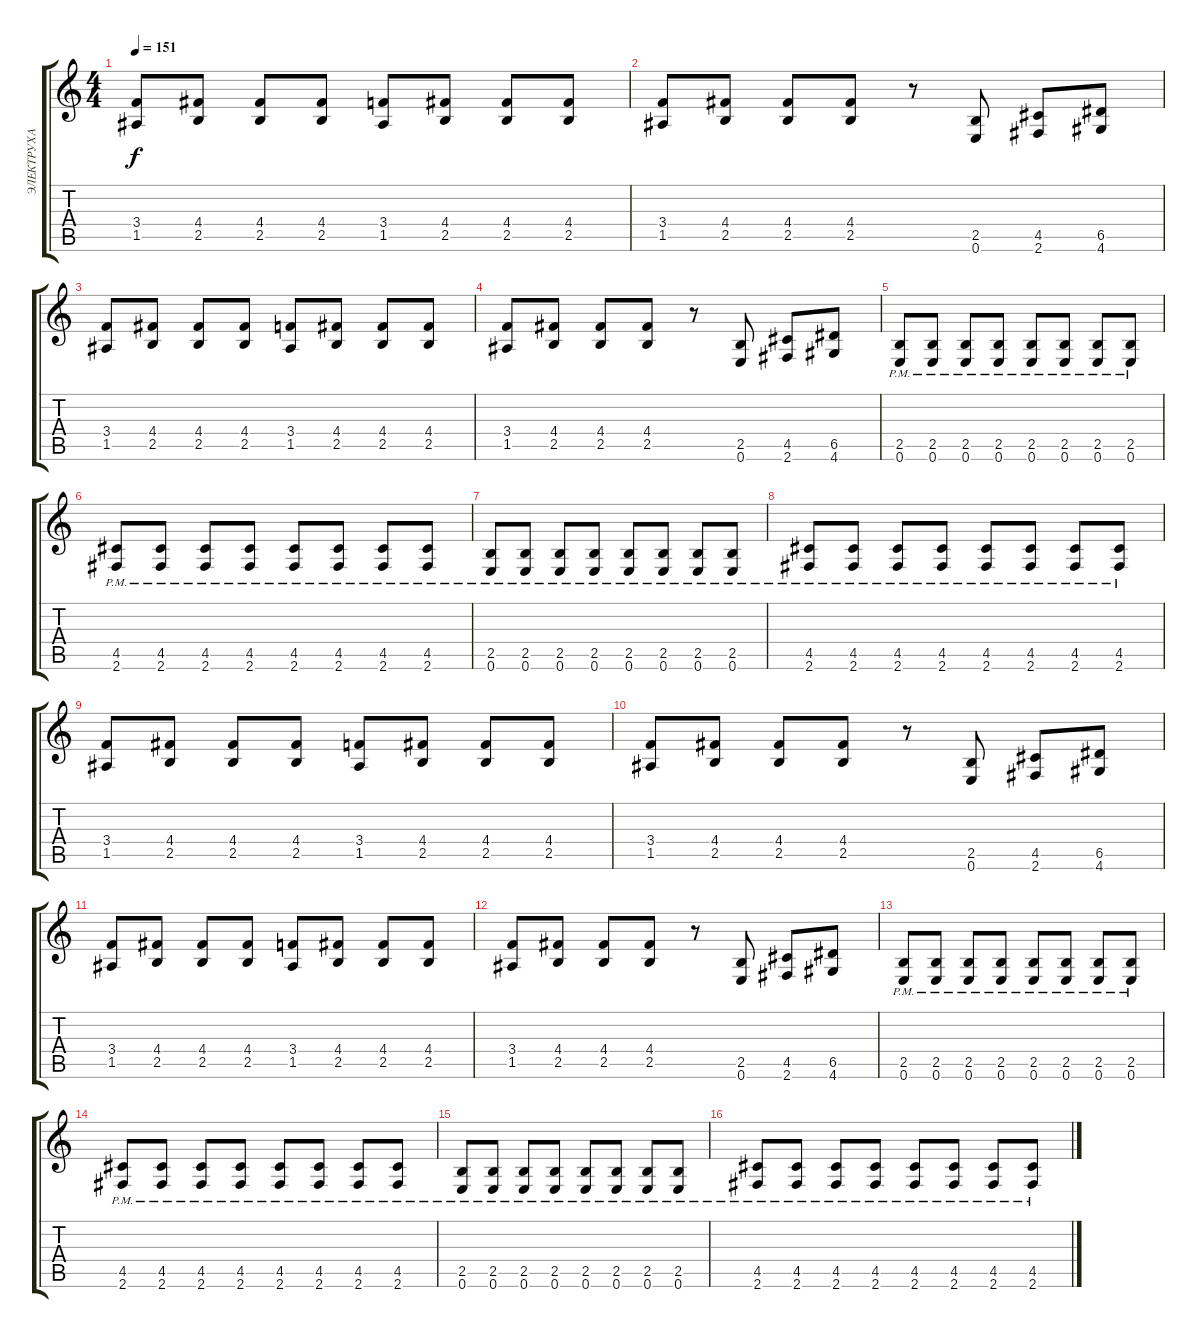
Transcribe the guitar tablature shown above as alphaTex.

\track ("ЭЛЕКТРУХА" "ЭЛЕКТРУХА") {instrument distortionguitar}
\staff {score tabs}
\tuning (E4 B3 G3 D3 A2 E2) {hide}
\ts (4 4)
\tempo 151
\clef g2
\ks c
(3.4 1.5).8{dy f} (4.4 2.5).8 (4.4 2.5).8 (4.4 2.5).8 (3.4 1.5).8 (4.4 2.5).8 (4.4 2.5).8 (4.4 2.5).8 |
(3.4 1.5).8 (4.4 2.5).8 (4.4 2.5).8 (4.4 2.5).8 r.8 (2.5 0.6).8 (4.5 2.6).8 (6.5 4.6).8 |
(3.4 1.5).8 (4.4 2.5).8 (4.4 2.5).8 (4.4 2.5).8 (3.4 1.5).8 (4.4 2.5).8 (4.4 2.5).8 (4.4 2.5).8 |
(3.4 1.5).8 (4.4 2.5).8 (4.4 2.5).8 (4.4 2.5).8 r.8 (2.5 0.6).8 (4.5 2.6).8 (6.5 4.6).8 |
(2.5{pm} 0.6{pm}).8 (2.5{pm} 0.6{pm}).8 (2.5{pm} 0.6{pm}).8 (2.5{pm} 0.6{pm}).8 (2.5{pm} 0.6{pm}).8 (2.5{pm} 0.6{pm}).8 (2.5{pm} 0.6{pm}).8 (2.5{pm} 0.6{pm}).8 |
(4.5{pm} 2.6{pm}).8 (4.5{pm} 2.6{pm}).8 (4.5{pm} 2.6{pm}).8 (4.5{pm} 2.6{pm}).8 (4.5{pm} 2.6{pm}).8 (4.5{pm} 2.6{pm}).8 (4.5{pm} 2.6{pm}).8 (4.5{pm} 2.6{pm}).8 |
(2.5{pm} 0.6{pm}).8 (2.5{pm} 0.6{pm}).8 (2.5{pm} 0.6{pm}).8 (2.5{pm} 0.6{pm}).8 (2.5{pm} 0.6{pm}).8 (2.5{pm} 0.6{pm}).8 (2.5{pm} 0.6{pm}).8 (2.5{pm} 0.6{pm}).8 |
(4.5{pm} 2.6{pm}).8 (4.5{pm} 2.6{pm}).8 (4.5{pm} 2.6{pm}).8 (4.5{pm} 2.6{pm}).8 (4.5{pm} 2.6{pm}).8 (4.5{pm} 2.6{pm}).8 (4.5{pm} 2.6{pm}).8 (4.5{pm} 2.6{pm}).8 |
(3.4 1.5).8 (4.4 2.5).8 (4.4 2.5).8 (4.4 2.5).8 (3.4 1.5).8 (4.4 2.5).8 (4.4 2.5).8 (4.4 2.5).8 |
(3.4 1.5).8 (4.4 2.5).8 (4.4 2.5).8 (4.4 2.5).8 r.8 (2.5 0.6).8 (4.5 2.6).8 (6.5 4.6).8 |
(3.4 1.5).8 (4.4 2.5).8 (4.4 2.5).8 (4.4 2.5).8 (3.4 1.5).8 (4.4 2.5).8 (4.4 2.5).8 (4.4 2.5).8 |
(3.4 1.5).8 (4.4 2.5).8 (4.4 2.5).8 (4.4 2.5).8 r.8 (2.5 0.6).8 (4.5 2.6).8 (6.5 4.6).8 |
(2.5{pm} 0.6{pm}).8 (2.5{pm} 0.6{pm}).8 (2.5{pm} 0.6{pm}).8 (2.5{pm} 0.6{pm}).8 (2.5{pm} 0.6{pm}).8 (2.5{pm} 0.6{pm}).8 (2.5{pm} 0.6{pm}).8 (2.5{pm} 0.6{pm}).8 |
(4.5{pm} 2.6{pm}).8 (4.5{pm} 2.6{pm}).8 (4.5{pm} 2.6{pm}).8 (4.5{pm} 2.6{pm}).8 (4.5{pm} 2.6{pm}).8 (4.5{pm} 2.6{pm}).8 (4.5{pm} 2.6{pm}).8 (4.5{pm} 2.6{pm}).8 |
(2.5{pm} 0.6{pm}).8 (2.5{pm} 0.6{pm}).8 (2.5{pm} 0.6{pm}).8 (2.5{pm} 0.6{pm}).8 (2.5{pm} 0.6{pm}).8 (2.5{pm} 0.6{pm}).8 (2.5{pm} 0.6{pm}).8 (2.5{pm} 0.6{pm}).8 |
(4.5{pm} 2.6{pm}).8 (4.5{pm} 2.6{pm}).8 (4.5{pm} 2.6{pm}).8 (4.5{pm} 2.6{pm}).8 (4.5{pm} 2.6{pm}).8 (4.5{pm} 2.6{pm}).8 (4.5{pm} 2.6{pm}).8 (4.5{pm} 2.6{pm}).8
